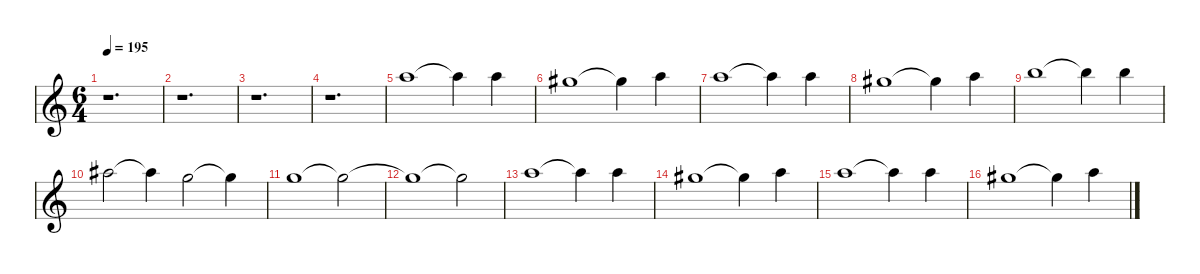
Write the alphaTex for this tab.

\defaultSystemsLayout 4
\hideDynamics
\bracketExtendMode nobrackets
\singleTrackTrackNamePolicy hidden
\multiTrackTrackNamePolicy hidden
\firstSystemTrackNameMode fullname
\firstSystemTrackNameOrientation horizontal
\otherSystemsTrackNameOrientation horizontal
\track ("Keyboards" "vln.") {instrument stringensemble1}
\staff {score}
\tuning (D4 A3 F3 D3 A2 D2)
\ts (6 4)
\tempo 195
\clef g2
\ks c
r.1{d dy f beam Down} |
r.1{d beam Down} |
r.1{d beam Down} |
r.1{d beam Down} |
19.1.1{instrument stringensemble1 beam Down} 19.1{t}.4{beam Down} 19.1.4{beam Down} |
18.1{acc #}.1{beam Down} 18.1{t acc #}.4{beam Down} 19.1.4{beam Down} |
19.1.1{beam Down} 19.1{t}.4{beam Down} 19.1.4{beam Down} |
18.1{acc #}.1{beam Down} 18.1{t acc #}.4{beam Down} 19.1.4{beam Down} |
21.1.1{beam Down} 21.1{t}.4{beam Down} 21.1.4{beam Down} |
20.1{acc #}.2{beam Down} 20.1{t acc #}.4{beam Down} 17.1.2{beam Down} 17.1{t}.4{beam Down} |
17.1.1{beam Down} 17.1{t}.2{beam Down} |
17.1{t}.1{beam Down} 17.1{t}.2{beam Down} |
19.1.1{beam Down} 19.1{t}.4{beam Down} 19.1.4{beam Down} |
18.1{acc #}.1{beam Down} 18.1{t acc #}.4{beam Down} 19.1.4{beam Down} |
19.1.1{beam Down} 19.1{t}.4{beam Down} 19.1.4{beam Down} |
18.1{acc #}.1{beam Down} 18.1{t acc #}.4{beam Down} 19.1.4{beam Down}
